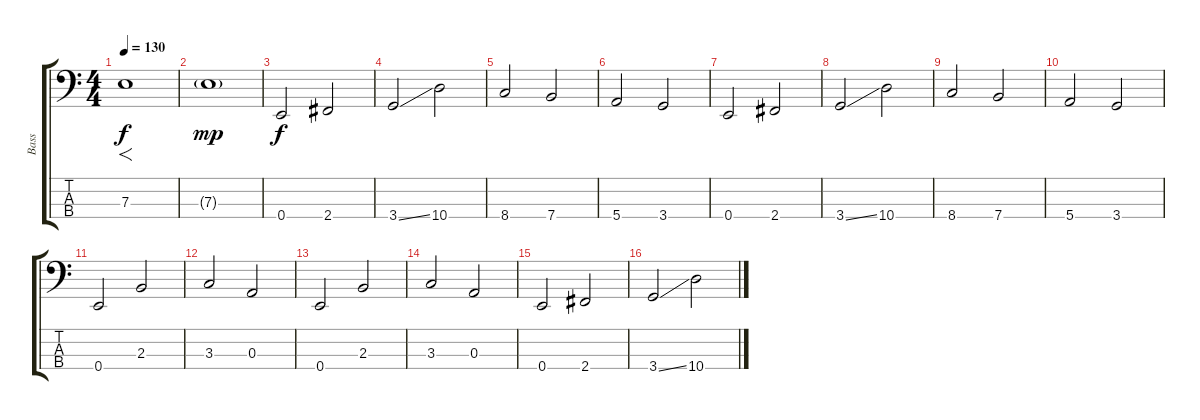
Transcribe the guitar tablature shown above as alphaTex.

\track ("Bass" "Bass") {instrument electricbassfinger}
\staff {score tabs}
\tuning (G2 D2 A1 E1) {hide}
\ts (4 4)
\tempo 130
\clef f4
\ks c
7.3.1{f dy f instrument electricbassfinger} |
7.3{g}.1{dy mp} |
0.4.2{dy f} 2.4.2 |
3.4{ss}.2 10.4.2 |
8.4.2 7.4.2 |
5.4.2 3.4.2 |
0.4.2 2.4.2 |
3.4{ss}.2 10.4.2 |
8.4.2 7.4.2 |
5.4.2 3.4.2 |
0.4.2 2.3.2 |
3.3.2 0.3.2 |
0.4.2 2.3.2 |
3.3.2 0.3.2 |
0.4.2 2.4.2 |
3.4{ss}.2 10.4.2
